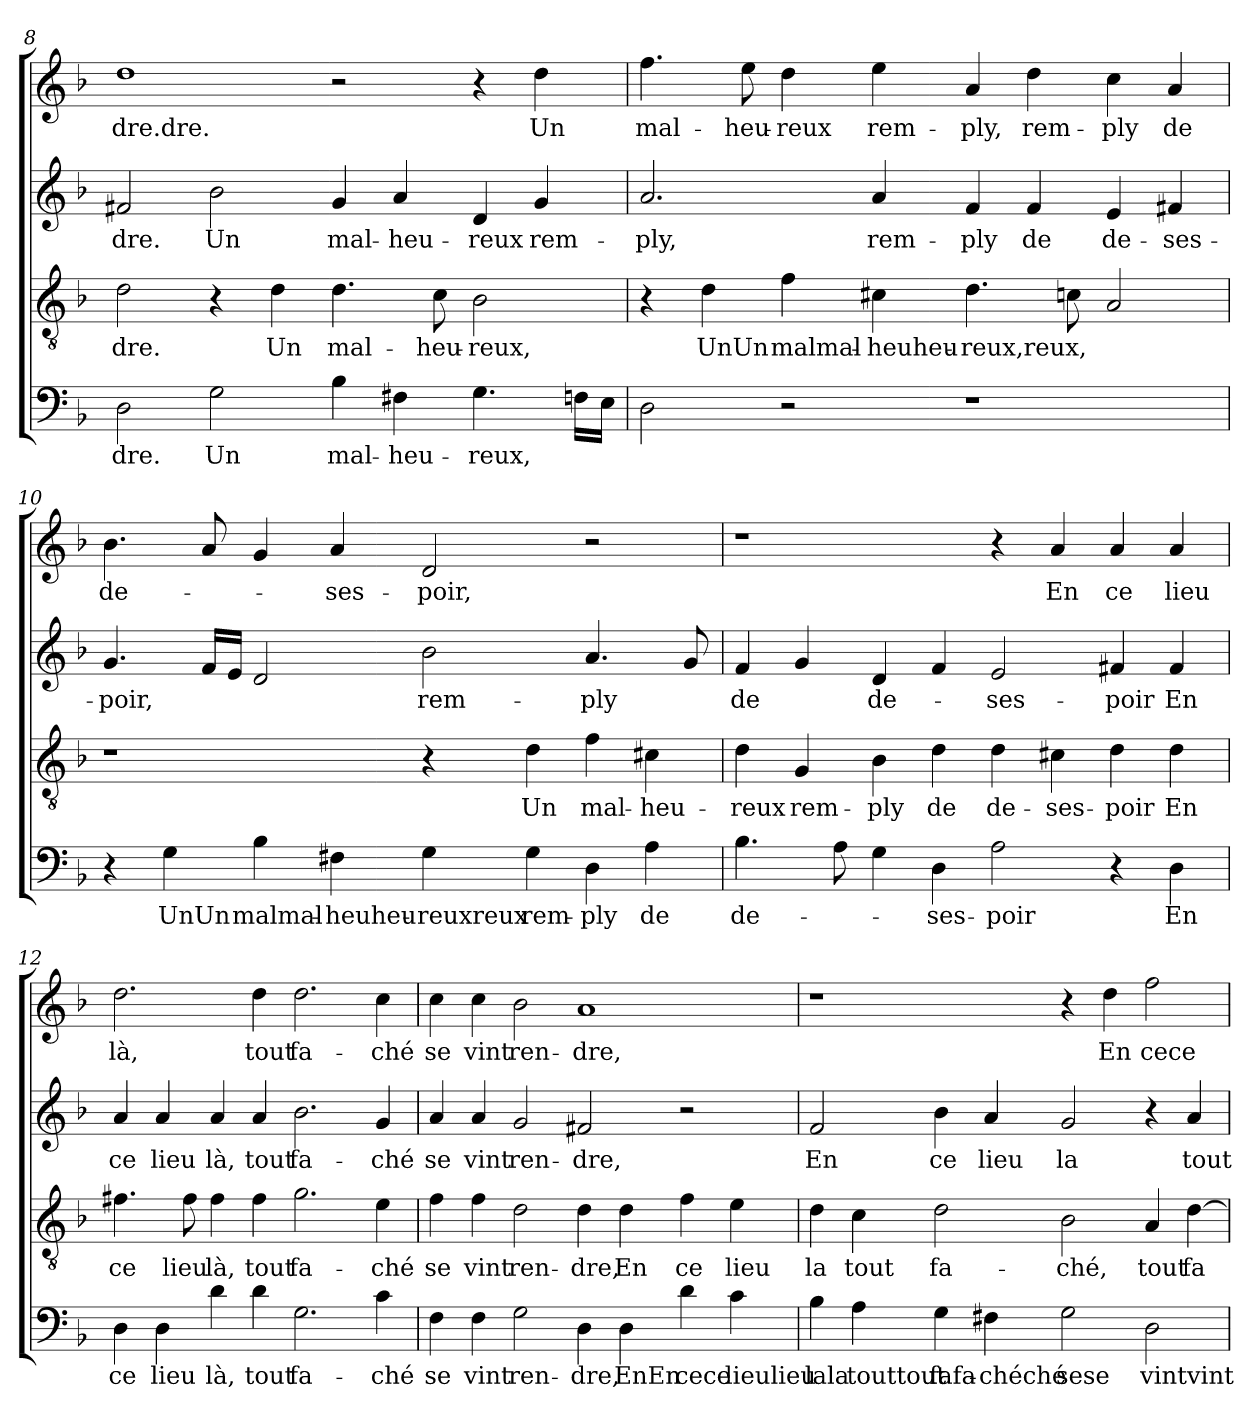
**kern	**text	**kern	**text	**kern	**text	**kern	**text
*part4	*part4	*part3	*part3	*part2	*part2	*part1	*part1
*staff4	*staff4	*staff3	*staff3	*staff2	*staff2	*staff1	*staff1
*clefF4	*	*clefGv2	*	*clefG2	*	*clefG2	*
*k[b-]	*	*k[b-]	*	*k[b-]	*	*k[b-]	*
=8	=8	=8	=8	=8	=8	=8	=8
2D	-dre.	2d	-dre.	2f#X	-dre.	1dd	-dre.dre.
2G	Un	4r	.	2b-	Un	.	.
.	.	4d	Un	.	.	.	.
4B-	mal-	4.d	mal-	4g	mal-	2r	.
4F#X	-heu-	.	.	4a	-heu-	.	.
.	.	8c	-heu-	.	.	.	.
4.G	-reux,	2B-	-reux,	4d	-reux	4r	.
.	.	.	.	4g	rem-	4dd	Un
16FnLL	.	.	.	.	.	.	.
16EJJ	.	.	.	.	.	.	.
=9	=9	=9	=9	=9	=9	=9	=9
2D	.	4r	.	2.a	-ply,	4.ff	mal-
.	.	4d	UnUn	.	.	.	.
.	.	.	.	.	.	8ee	-heu-
2r	.	4f	malmal-	.	.	4dd	-reux
.	.	4c#X	-heuheu-	4a	rem-	4ee	rem-
1r	.	4.d	-reux,reux,	4f	-ply	4a	-ply,
.	.	.	.	4f	de	4dd	rem-
.	.	8cn	.	.	.	.	.
.	.	2A	.	4e	de-	4cc	-ply
.	.	.	.	4f#X	-ses-	4a	de
!!LO:PB:g=z
=10	=10	=10	=10	=10	=10	=10	=10
4r	.	1r	.	4.g	-poir,	4.b-	de-
4G	UnUn	.	.	.	.	.	.
.	.	.	.	16fLL	.	8a	.
.	.	.	.	16eJJ	.	.	.
4B-	malmal-	.	.	2d	.	4g	.
4F#X	-heuheu-	.	.	.	.	4a	-ses-
4G	-reuxreux	4r	.	2b-	rem-	2d	-poir,
4G	rem-	4d	Un	.	.	.	.
4D	-ply	4f	mal-	4.a	-ply	2r	.
4A	de	4c#X	-heu-	.	.	.	.
.	.	.	.	8g	.	.	.
=11	=11	=11	=11	=11	=11	=11	=11
4.B-	de-	4d	-reux	4f	de	1r	.
.	.	4G	rem-	4g	.	.	.
8A	.	.	.	.	.	.	.
4G	.	4B-	-ply	4d	de-	.	.
4D	-ses-	4d	de	4f	.	.	.
2A	-poir	4d	de-	2e	-ses-	4r	.
.	.	4c#X	-ses-	.	.	4a	En
4r	.	4d	-poir	4f#X	-poir	4a	ce
4D	En	4d	En	4f#	En	4a	lieu
=12	=12	=12	=12	=12	=12	=12	=12
4D	ce	4.f#X	ce	4a	ce	2.dd	là,
4D	lieu	.	.	4a	lieu	.	.
.	.	8f#	lieu	.	.	.	.
4d	là,	4f#	là,	4a	là,	.	.
4d	tout	4f#	tout	4a	tout	4dd	tout
2.G	fa-	2.g	fa-	2.b-	fa-	2.dd	fa-
4c	-ché	4e	-ché	4g	-ché	4cc	-ché
!!LO:LB:g=z
=13	=13	=13	=13	=13	=13	=13	=13
4F	se	4f	se	4a	se	4cc	se
4F	vint	4f	vint	4a	vint	4cc	vint
2G	ren-	2d	ren-	2g	ren-	2b-	ren-
4D	-dre,	4d	-dre,	2f#X	-dre,	1a	-dre,
4D	EnEn	4d	En	.	.	.	.
4d	cece	4f	ce	2r	.	.	.
4c	lieulieu	4e	lieu	.	.	.	.
=14	=14	=14	=14	=14	=14	=14	=14
4B-	lala	4d	la	2f	En	1r	.
4A	touttout	4c	tout	.	.	.	.
4G	fafa-	2d	fa-	4b-	ce	.	.
4F#X	-chéché	.	.	4a	lieu	.	.
2G	sese	2B-	-ché,	2g	la	4r	.
.	.	.	.	.	.	4dd	En
2D	vintvint	4A	tout	4r	.	2ff	cece
.	.	[4d	fa-	4a	tout	.	.
=	=	=	=	=	=	=	=
*-	*-	*-	*-	*-	*-	*-	*-
